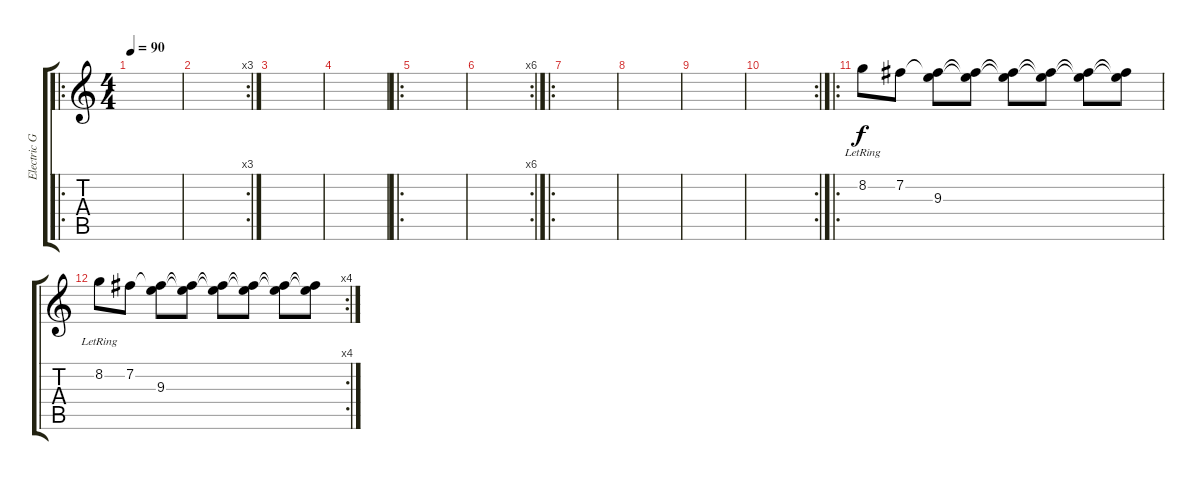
\track ("Electric Guitar" "Electric G") {instrument distortionguitar}
\staff {score tabs}
\tuning (E4 B3 G3 D3 A2 E2) {hide}
\ro
\ts (4 4)
\tempo 90
\clef g2
\ks c
|
\rc 3
|
|
|
\ro
|
\rc 6
|
\ro
|
|
|
\rc 2
|
\ro
8.2{lr}.8 7.2.8 (7.2{t} 9.3).8 (7.2{t} 9.3{t}).8 (7.2{t} 9.3{t}).8 (7.2{t} 9.3{t}).8 (7.2{t} 9.3{t}).8 (7.2{t} 9.3{t}).8 |
\rc 4
8.2{lr}.8 7.2.8 (7.2{t} 9.3).8 (7.2{t} 9.3{t}).8 (7.2{t} 9.3{t}).8 (7.2{t} 9.3{t}).8 (7.2{t} 9.3{t}).8 (7.2{t} 9.3{t}).8
